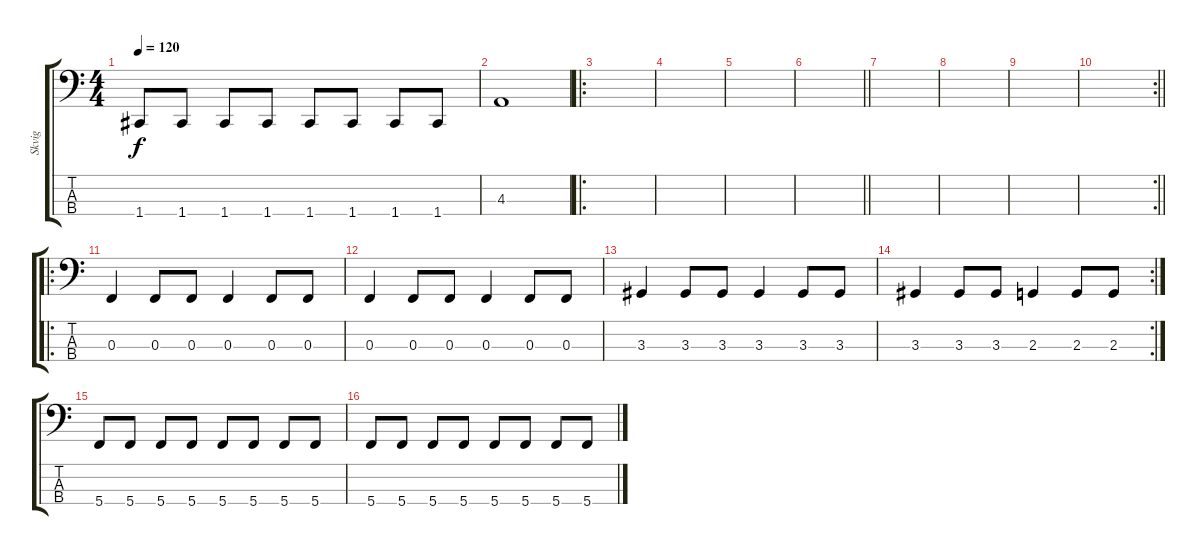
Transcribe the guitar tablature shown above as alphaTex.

\track ("Skvig" "Skvig") {instrument slapbass1}
\staff {score tabs}
\tuning (Eb2 Bb1 F1 C1) {hide}
\ts (4 4)
\tempo 120
\clef f4
\ks c
1.4.8{dy f} 1.4.8 1.4.8 1.4.8 1.4.8 1.4.8 1.4.8 1.4.8 |
4.3.1 |
\ro
|
|
|
\barLineRight lightlight
|
|
|
|
\rc 2
\barLineRight lightlight
|
\ro
0.3.4 0.3.8 0.3.8 0.3.4 0.3.8 0.3.8 |
0.3.4 0.3.8 0.3.8 0.3.4 0.3.8 0.3.8 |
3.3.4 3.3.8 3.3.8 3.3.4 3.3.8 3.3.8 |
\rc 2
3.3.4 3.3.8 3.3.8 2.3.4 2.3.8 2.3.8 |
5.4.8 5.4.8 5.4.8 5.4.8 5.4.8 5.4.8 5.4.8 5.4.8 |
5.4.8 5.4.8 5.4.8 5.4.8 5.4.8 5.4.8 5.4.8 5.4.8
